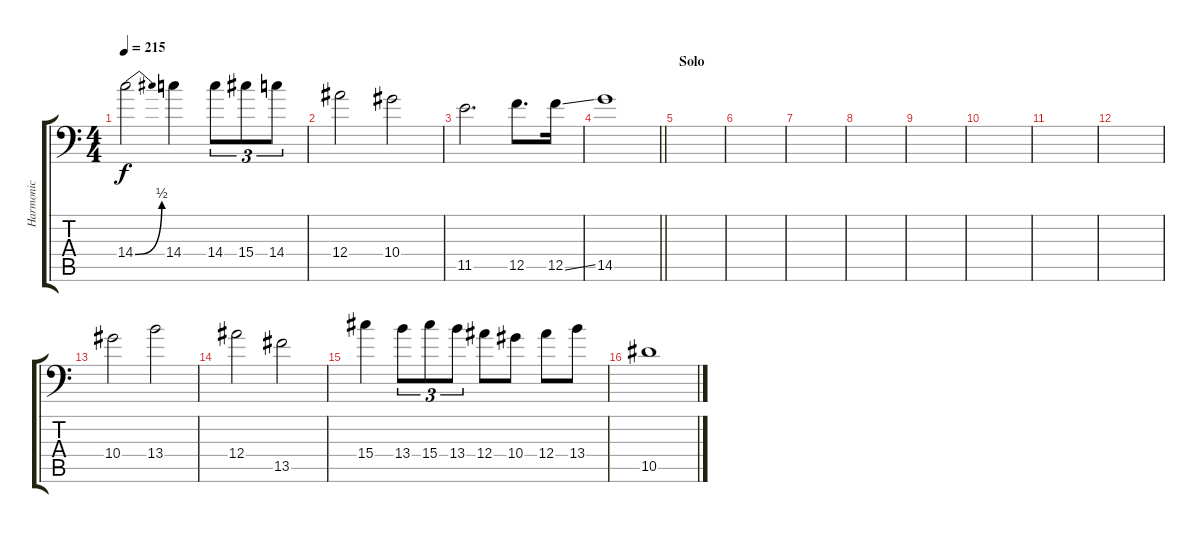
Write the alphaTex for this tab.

\track ("Harmonic" "Harmonic") {instrument distortionguitar}
\staff {score tabs}
\tuning (C4 G3 Eb3 Bb2 F2 Bb1) {hide}
\ts (4 4)
\tempo 215
\clef f4
\ks c
14.4{be (bend 0 0 60 2)}.2{dy f} 14.4.4 14.4.8{tu (3 2)} 15.4.8{tu (3 2)} 14.4.8{tu (3 2)} |
12.4.2 10.4.2 |
11.5.2{d} 12.5.8{d} 12.5{ss}.16 |
\barLineRight lightlight
14.5.1 |
\section ("" "Solo")
|
|
|
|
|
|
|
|
10.4.2 13.4.2 |
12.4.2 13.5.2 |
15.4.4 13.4.8{tu (3 2)} 15.4.8{tu (3 2)} 13.4.8{tu (3 2)} 12.4.8 10.4.8 12.4.8 13.4.8 |
10.5.1
